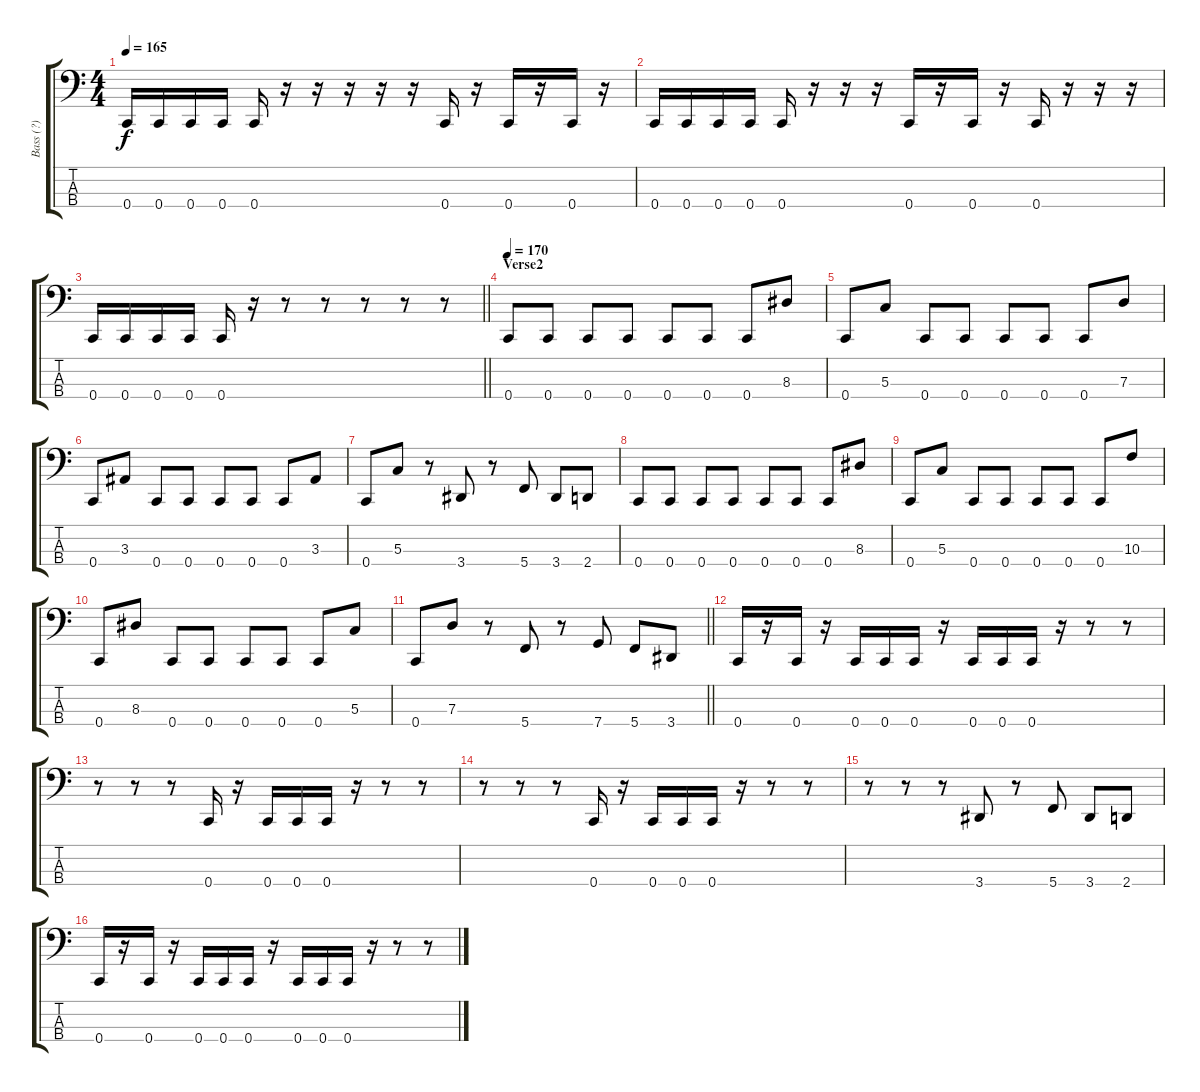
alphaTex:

\track ("Bass (?)" "Bass (?)") {instrument electricbasspick}
\staff {score tabs}
\tuning (F2 C2 G1 C1) {hide}
\ts (4 4)
\tempo 165
\clef f4
\ks c
0.4.16{dy f} 0.4.16 0.4.16 0.4.16 0.4.16 r.16 r.16 r.16 r.16 r.16 0.4.16 r.16 0.4.16 r.16 0.4.16 r.16 |
0.4.16 0.4.16 0.4.16 0.4.16 0.4.16 r.16 r.16 r.16 0.4.16 r.16 0.4.16 r.16 0.4.16 r.16 r.16 r.16 |
\barLineRight lightlight
0.4.16 0.4.16 0.4.16 0.4.16 0.4.16 r.16 r.8 r.8 r.8 r.8 r.8 |
\section ("" "Verse2")
\tempo 170
0.4.8 0.4.8 0.4.8 0.4.8 0.4.8 0.4.8 0.4.8 8.3.8 |
0.4.8 5.3.8 0.4.8 0.4.8 0.4.8 0.4.8 0.4.8 7.3.8 |
0.4.8 3.3.8 0.4.8 0.4.8 0.4.8 0.4.8 0.4.8 3.3.8 |
0.4.8 5.3.8 r.8 3.4.8 r.8 5.4.8 3.4.8 2.4.8 |
0.4.8 0.4.8 0.4.8 0.4.8 0.4.8 0.4.8 0.4.8 8.3.8 |
0.4.8 5.3.8 0.4.8 0.4.8 0.4.8 0.4.8 0.4.8 10.3.8 |
0.4.8 8.3.8 0.4.8 0.4.8 0.4.8 0.4.8 0.4.8 5.3.8 |
\barLineRight lightlight
0.4.8 7.3.8 r.8 5.4.8 r.8 7.4.8 5.4.8 3.4.8 |
0.4.16 r.16 0.4.16 r.16 0.4.16 0.4.16 0.4.16 r.16 0.4.16 0.4.16 0.4.16 r.16 r.8 r.8 |
r.8 r.8 r.8 0.4.16 r.16 0.4.16 0.4.16 0.4.16 r.16 r.8 r.8 |
r.8 r.8 r.8 0.4.16 r.16 0.4.16 0.4.16 0.4.16 r.16 r.8 r.8 |
r.8 r.8 r.8 3.4.8 r.8 5.4.8 3.4.8 2.4.8 |
0.4.16 r.16 0.4.16 r.16 0.4.16 0.4.16 0.4.16 r.16 0.4.16 0.4.16 0.4.16 r.16 r.8 r.8
